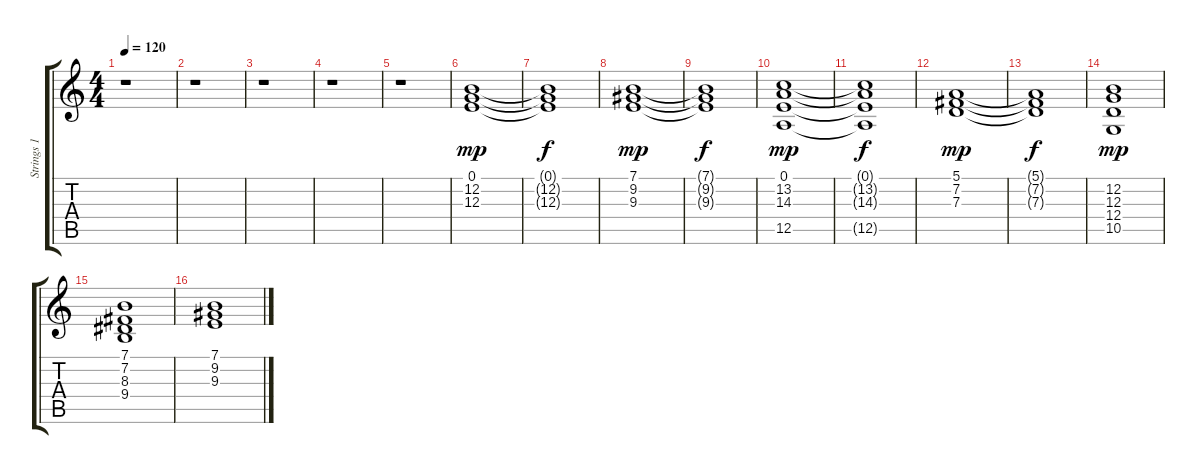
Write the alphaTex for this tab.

\track ("Strings 1" "Strings 1") {instrument stringensemble1}
\staff {score tabs}
\tuning (E4 B3 G3 D3 A2 E2) {hide}
\ts (4 4)
\tempo 120
\clef g2
\ks c
r.1{dy mp} |
r.1 |
r.1 |
r.1 |
r.1 |
(0.1 12.2 12.3).1 |
(0.1{t} 12.2{t} 12.3{t}).1{dy f} |
(7.1 9.2 9.3).1{dy mp} |
(7.1{t} 9.2{t} 9.3{t}).1{dy f} |
(0.1 13.2 14.3 12.5).1{dy mp} |
(0.1{t} 13.2{t} 14.3{t} 12.5{t}).1{dy f} |
(5.1 7.2 7.3).1{dy mp} |
(5.1{t} 7.2{t} 7.3{t}).1{dy f} |
(12.2 12.3 12.4 10.5).1{dy mp} |
(7.1 7.2 8.3 9.4).1 |
(7.1 9.2 9.3).1
